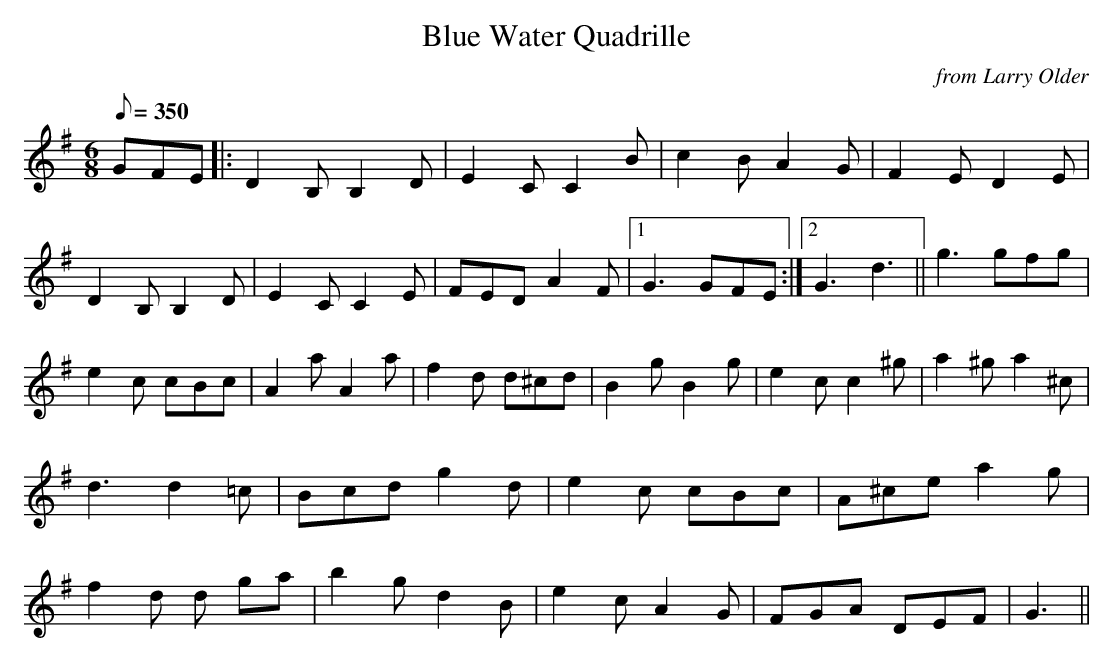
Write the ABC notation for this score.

X:1
T:Blue Water Quadrille
C:from Larry Older
M:6/8
Q:350
K:G
GFE|:D2B, B,2D|E2C C2B|c2B A2G|F2E D2E |D2B, B,2D|E2C C2E|\
FED A2F|1G3 GFE:|2G3 d3||g3 gfg|e2c cBc|A2a A2a|f2d d^cd|\
B2g B2g|e2c c2^g|a2^g a2^c |d3 d2=c|Bcd g2d|e2c cBc|\
A^ce a2g|f2d d ga|b2g d2B|e2c A2G|FGA DEF| G3||**
